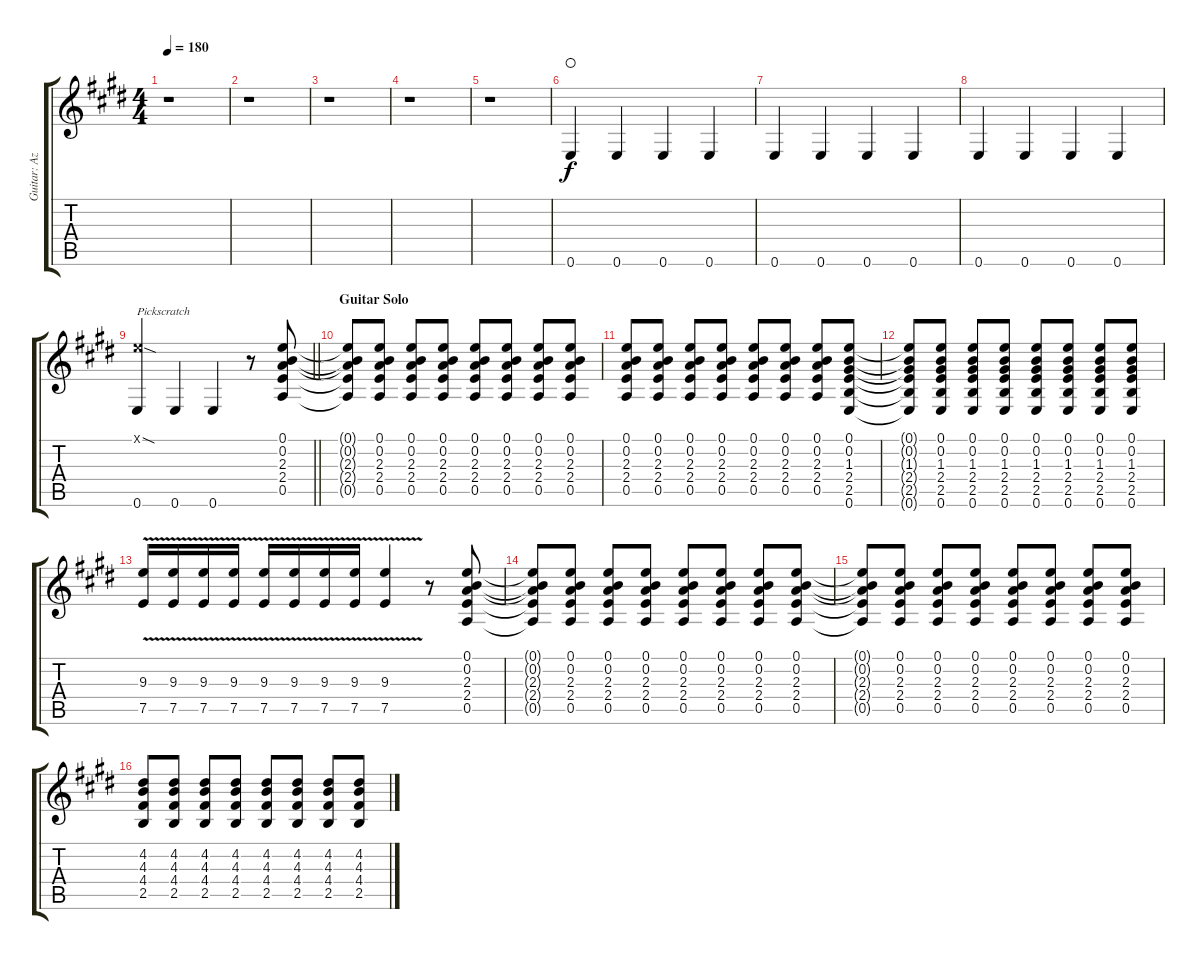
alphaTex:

\track ("Guitar: Azusa Nakano" "Guitar: Az") {instrument distortionguitar}
\staff {score tabs}
\tuning (E4 B3 G3 D3 A2 E2) {hide}
\ts (4 4)
\tempo 180
\clef g2
\ks e
r.1{dy f} |
r.1 |
r.1 |
r.1 |
r.1 |
0.6.4{waho} 0.6.4 0.6.4 0.6.4 |
0.6.4 0.6.4 0.6.4 0.6.4 |
0.6.4 0.6.4 0.6.4 0.6.4 |
\barLineRight lightlight
(0.1{sod x} 0.6).4{txt "Pickscratch"} 0.6.4 0.6.4 r.8 (0.1 0.2 2.3 2.4 0.5).8 |
\section ("" "Guitar Solo")
(0.1{t} 0.2{t} 2.3{t} 2.4{t} 0.5{t}).8 (0.1 0.2 2.3 2.4 0.5).8 (0.1 0.2 2.3 2.4 0.5).8 (0.1 0.2 2.3 2.4 0.5).8 (0.1 0.2 2.3 2.4 0.5).8 (0.1 0.2 2.3 2.4 0.5).8 (0.1 0.2 2.3 2.4 0.5).8 (0.1 0.2 2.3 2.4 0.5).8 |
(0.1 0.2 2.3 2.4 0.5).8 (0.1 0.2 2.3 2.4 0.5).8 (0.1 0.2 2.3 2.4 0.5).8 (0.1 0.2 2.3 2.4 0.5).8 (0.1 0.2 2.3 2.4 0.5).8 (0.1 0.2 2.3 2.4 0.5).8 (0.1 0.2 2.3 2.4 0.5).8 (0.1 0.2 1.3 2.4 2.5 0.6).8 |
(0.1{t} 0.2{t} 1.3{t} 2.4{t} 2.5{t} 0.6{t}).8 (0.1 0.2 1.3 2.4 2.5 0.6).8 (0.1 0.2 1.3 2.4 2.5 0.6).8 (0.1 0.2 1.3 2.4 2.5 0.6).8 (0.1 0.2 1.3 2.4 2.5 0.6).8 (0.1 0.2 1.3 2.4 2.5 0.6).8 (0.1 0.2 1.3 2.4 2.5 0.6).8 (0.1 0.2 1.3 2.4 2.5 0.6).8 |
(9.3 7.5{v}).16 (9.3 7.5{v}).16 (9.3 7.5{v}).16 (9.3 7.5{v}).16 (9.3 7.5{v}).16 (9.3 7.5{v}).16 (9.3 7.5{v}).16 (9.3 7.5{v}).16 (9.3 7.5{v}).4 r.8 (0.1 0.2 2.3 2.4 0.5).8 |
(0.1{t} 0.2{t} 2.3{t} 2.4{t} 0.5{t}).8 (0.1 0.2 2.3 2.4 0.5).8 (0.1 0.2 2.3 2.4 0.5).8 (0.1 0.2 2.3 2.4 0.5).8 (0.1 0.2 2.3 2.4 0.5).8 (0.1 0.2 2.3 2.4 0.5).8 (0.1 0.2 2.3 2.4 0.5).8 (0.1 0.2 2.3 2.4 0.5).8 |
(0.1{t} 0.2{t} 2.3{t} 2.4{t} 0.5{t}).8 (0.1 0.2 2.3 2.4 0.5).8 (0.1 0.2 2.3 2.4 0.5).8 (0.1 0.2 2.3 2.4 0.5).8 (0.1 0.2 2.3 2.4 0.5).8 (0.1 0.2 2.3 2.4 0.5).8 (0.1 0.2 2.3 2.4 0.5).8 (0.1 0.2 2.3 2.4 0.5).8 |
(4.2 4.3 4.4 2.5).8 (4.2 4.3 4.4 2.5).8 (4.2 4.3 4.4 2.5).8 (4.2 4.3 4.4 2.5).8 (4.2 4.3 4.4 2.5).8 (4.2 4.3 4.4 2.5).8 (4.2 4.3 4.4 2.5).8 (4.2 4.3 4.4 2.5).8
